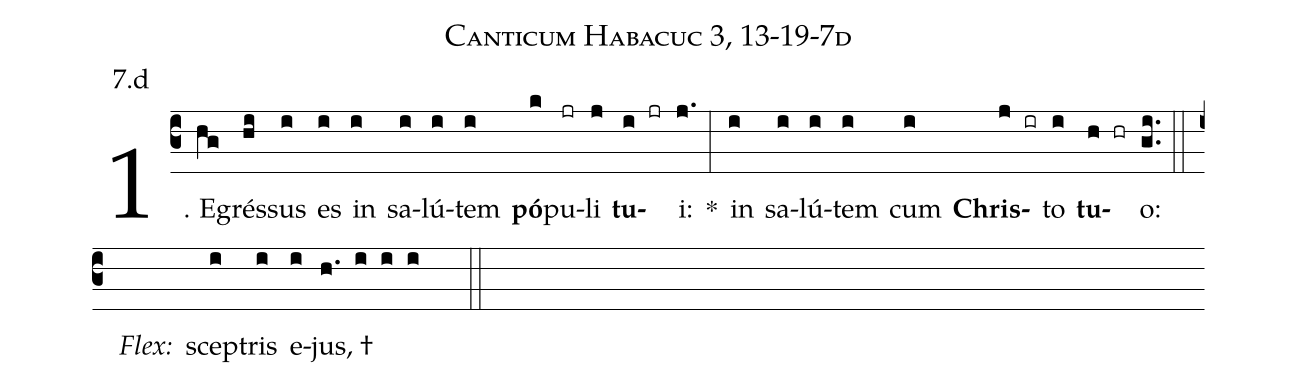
name: Canticum Habacuc 3, 13-19-7d;
annotation: 7.d;
%%
(c3)1. E(hg)grés(hi)sus(i) es(i) in(i) sa(i)lú(i)tem(i) <b>pó</b>(k)pu(jr)li(j) <b>tu</b>(i jr)i:(j.) *(:) in(i) sa(i)lú(i)tem(i) cum(i) <b>Chris</b>(j ir)to(i) <b>tu</b>(h hr)o:(gi..) (::)
<i>Flex:</i>()  scep(i)tris(i) e(i)jus, †(h. i i i  ::)
